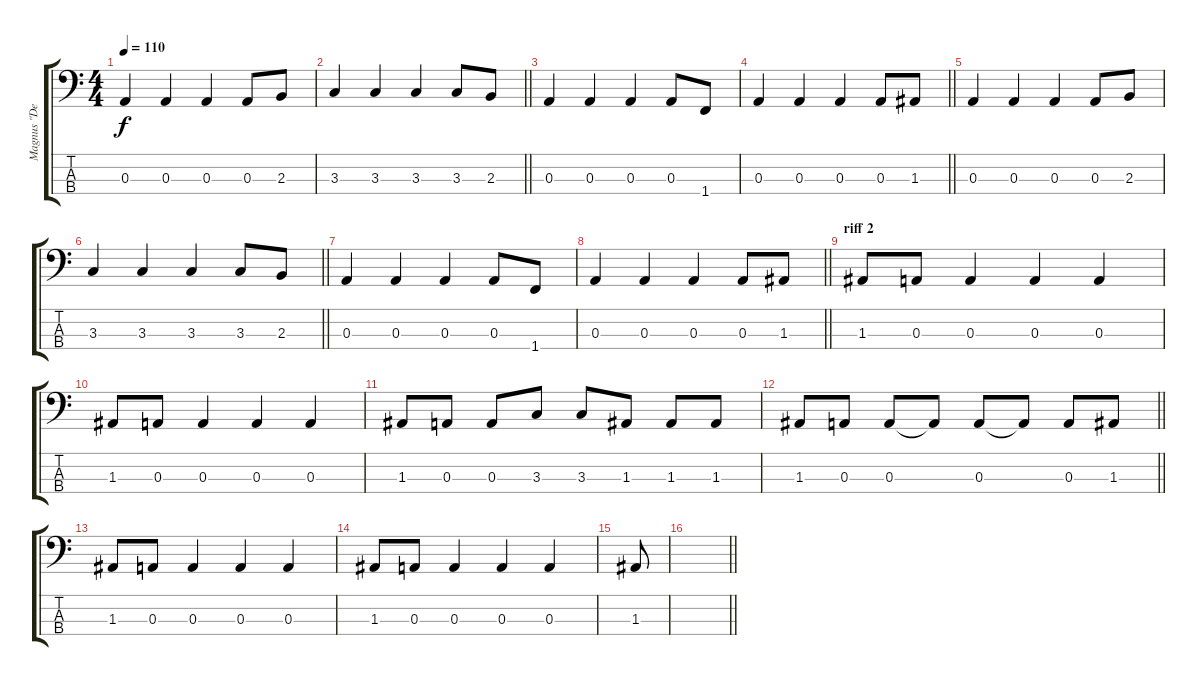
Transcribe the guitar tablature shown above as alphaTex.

\track ("Magnus \"Devo\" Andersson " "Magnus \"De") {instrument electricbassfinger}
\staff {score tabs}
\tuning (G2 D2 A1 E1) {hide}
\ts (4 4)
\tempo 110
\clef f4
\ks c
0.3.4{dy f} 0.3.4 0.3.4 0.3.8 2.3.8 |
\barLineRight lightlight
3.3.4 3.3.4 3.3.4 3.3.8 2.3.8 |
0.3.4 0.3.4 0.3.4 0.3.8 1.4.8 |
\barLineRight lightlight
0.3.4 0.3.4 0.3.4 0.3.8 1.3.8 |
0.3.4 0.3.4 0.3.4 0.3.8 2.3.8 |
\barLineRight lightlight
3.3.4 3.3.4 3.3.4 3.3.8 2.3.8 |
0.3.4 0.3.4 0.3.4 0.3.8 1.4.8 |
\barLineRight lightlight
0.3.4 0.3.4 0.3.4 0.3.8 1.3.8 |
\section ("" "riff 2")
1.3.8 0.3.8 0.3.4 0.3.4 0.3.4 |
1.3.8 0.3.8 0.3.4 0.3.4 0.3.4 |
1.3.8 0.3.8 0.3.8 3.3.8 3.3.8 1.3.8 1.3.8 1.3.8 |
\barLineRight lightlight
1.3.8 0.3.8 0.3.8 0.3{t}.8 0.3.8 0.3{t}.8 0.3.8 1.3.8 |
1.3.8 0.3.8 0.3.4 0.3.4 0.3.4 |
1.3.8 0.3.8 0.3.4 0.3.4 0.3.4 |
1.3.8 |
\barLineRight lightlight
